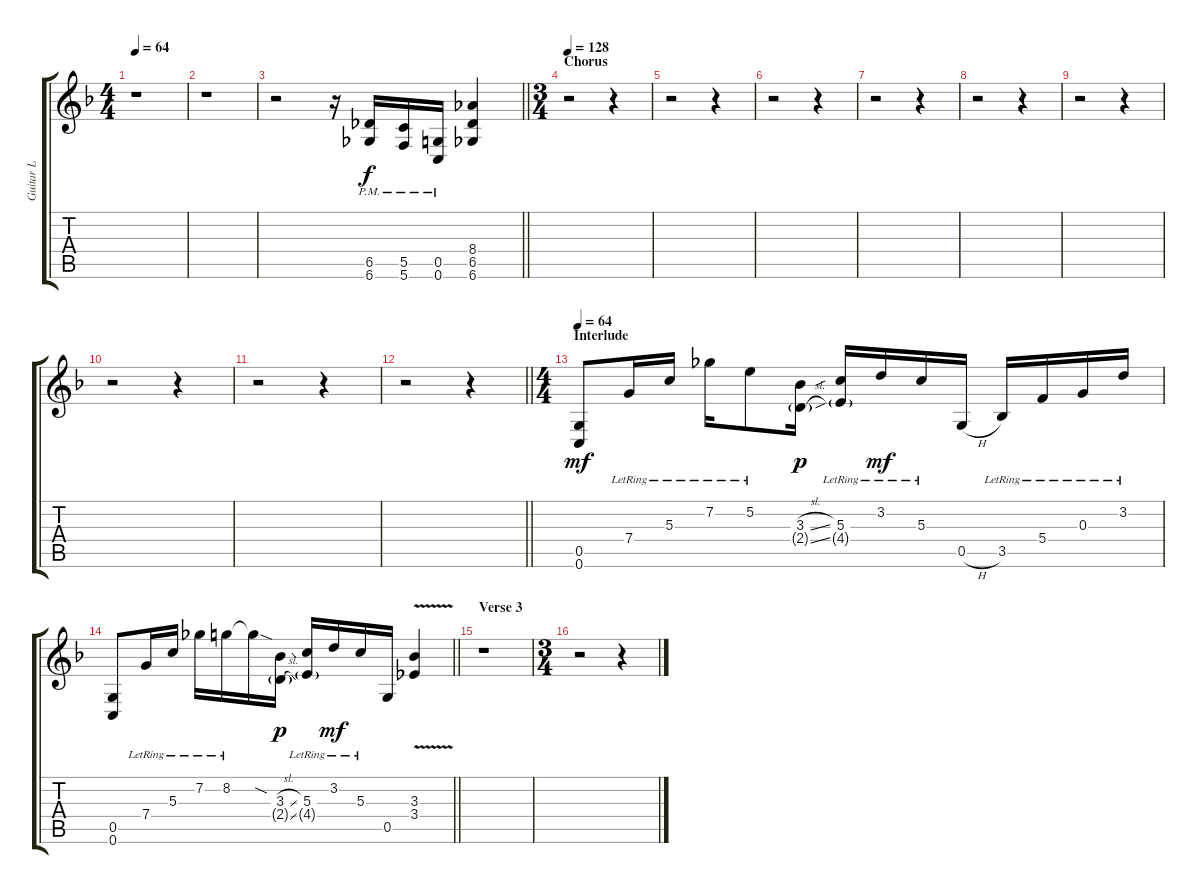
\track ("Guitar L" "Guitar L") {instrument overdrivenguitar}
\staff {score tabs}
\tuning (E4 B3 G3 C3 G2 C2) {hide}
\ts (4 4)
\tempo 64
\clef g2
\ks f
r.1{dy f} |
r.1 |
\barLineRight lightlight
r.2 r.16 (6.5{pm} 6.6{pm}).16 (5.5{pm} 5.6{pm}).16 (0.5{pm} 0.6{pm}).16 (8.4 6.5 6.6).4 |
\ts (3 4)
\section ("" "Chorus")
\tempo 128
r.2 r.4 |
r.2 r.4 |
r.2 r.4 |
r.2 r.4 |
r.2 r.4 |
r.2 r.4 |
r.2 r.4 |
r.2 r.4 |
\barLineRight lightlight
r.2 r.4 |
\ts (4 4)
\section ("" "Interlude")
\tempo 64
(0.5 0.6).8{dy mf} 7.4{lr}.16 5.3{lr}.16 7.2{lr}.16 5.2{lr}.8 (3.3{sl} 2.4{sl g}).16{dy p} (5.3{lr} 4.4{g lr}).16 3.2{lr}.16{dy mf} 5.3{lr}.16 0.5{h}.16 3.5{lr}.16 5.4{lr}.16 0.3{lr}.16 3.2{lr}.16 |
\barLineRight lightlight
(0.5 0.6).8 7.4{lr}.16 5.3{lr}.16 7.2{lr}.16 8.2{lr}.16 8.2{sod t}.16 (3.3{sl} 2.4{sl g}).16{dy p} (5.3{lr} 4.4{g lr}).16 3.2{lr}.16{dy mf} 5.3{lr}.16 0.5.16 (3.3{v} 3.4{v}).4 |
\section ("" "Verse 3")
r.1 |
\ts (3 4)
r.2 r.4
